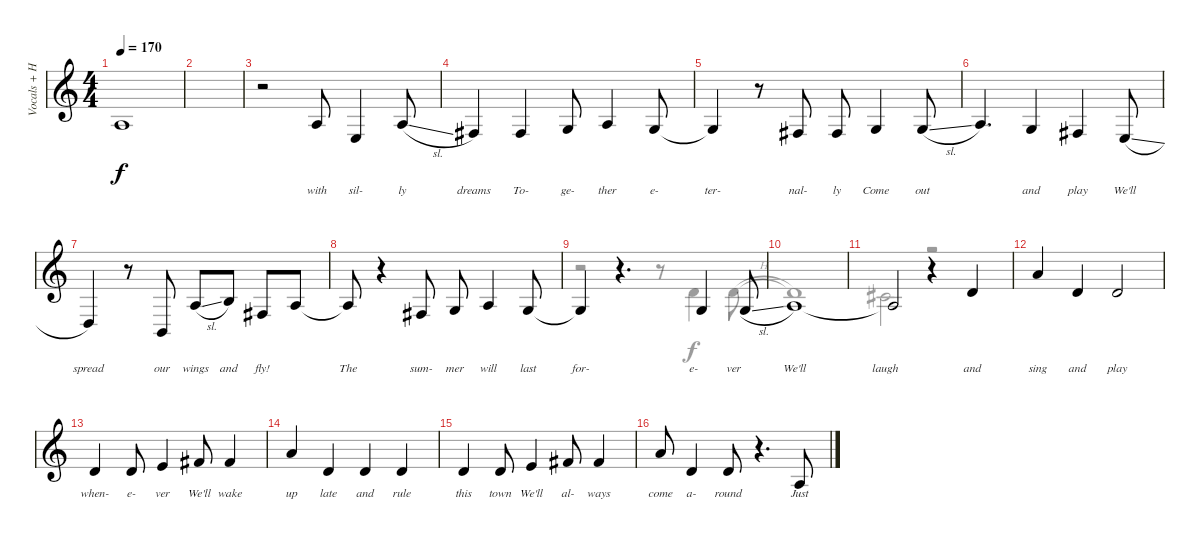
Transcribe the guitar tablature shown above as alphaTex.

\track ("Vocals + Harmonies" "Vocals + H") {instrument shanai}
\staff {score}
\tuning (E4 B3 G3 D3 A2 E2) {hide}
\voice
\ts (4 4)
\tempo 170
\clef g2
\ks c
7.4{t}.1{lyrics (0 "") lyrics (1 "") lyrics (2 "") lyrics (3 "") lyrics (4 "") dy f} |
|
r.2 2.3.8{lyrics (0 "with") lyrics (1 "") lyrics (2 "") lyrics (3 "") lyrics (4 "")} 2.4.4{lyrics (0 "sil-") lyrics (1 "") lyrics (2 "") lyrics (3 "") lyrics (4 "")} 7.4{sl}.8{lyrics (0 "ly") lyrics (1 "") lyrics (2 "") lyrics (3 "") lyrics (4 "")} |
4.4.4{lyrics (0 "dreams") lyrics (1 "") lyrics (2 "") lyrics (3 "") lyrics (4 "")} 4.4.4{lyrics (0 "To-") lyrics (1 "") lyrics (2 "") lyrics (3 "") lyrics (4 "")} 5.4.8{lyrics (0 "ge-") lyrics (1 "") lyrics (2 "") lyrics (3 "") lyrics (4 "")} 7.4.4{lyrics (0 "ther") lyrics (1 "") lyrics (2 "") lyrics (3 "") lyrics (4 "")} 5.4.8{lyrics (0 "e-") lyrics (1 "") lyrics (2 "") lyrics (3 "") lyrics (4 "")} |
5.4{t}.4{lyrics (0 "ter-") lyrics (1 "") lyrics (2 "") lyrics (3 "") lyrics (4 "")} r.8 4.4.8{lyrics (0 "nal-") lyrics (1 "") lyrics (2 "") lyrics (3 "") lyrics (4 "")} 4.4.8{lyrics (0 "ly") lyrics (1 "") lyrics (2 "") lyrics (3 "") lyrics (4 "")} 5.4.4{lyrics (0 "Come") lyrics (1 "") lyrics (2 "") lyrics (3 "") lyrics (4 "")} 5.4{sl}.8{lyrics (0 "out") lyrics (1 "") lyrics (2 "") lyrics (3 "") lyrics (4 "")} |
7.4.4{d lyrics (0 "") lyrics (1 "") lyrics (2 "") lyrics (3 "") lyrics (4 "")} 5.4.4{lyrics (0 "and") lyrics (1 "") lyrics (2 "") lyrics (3 "") lyrics (4 "")} 4.4.4{lyrics (0 "play") lyrics (1 "") lyrics (2 "") lyrics (3 "") lyrics (4 "")} 2.4{sl}.8{lyrics (0 "We'll") lyrics (1 "") lyrics (2 "") lyrics (3 "") lyrics (4 "")} |
0.4.4{lyrics (0 "spread") lyrics (1 "") lyrics (2 "") lyrics (3 "") lyrics (4 "")} r.8 2.5.8{lyrics (0 "our") lyrics (1 "") lyrics (2 "") lyrics (3 "") lyrics (4 "")} 7.4{sl}.8{lyrics (0 "wings") lyrics (1 "") lyrics (2 "") lyrics (3 "") lyrics (4 "")} 9.4.8{lyrics (0 "and") lyrics (1 "") lyrics (2 "") lyrics (3 "") lyrics (4 "")} 4.4.8{lyrics (0 "fly!") lyrics (1 "") lyrics (2 "") lyrics (3 "") lyrics (4 "")} 7.4.8{lyrics (0 "") lyrics (1 "") lyrics (2 "") lyrics (3 "") lyrics (4 "")} |
7.4{t}.8{lyrics (0 "The") lyrics (1 "") lyrics (2 "") lyrics (3 "") lyrics (4 "")} r.4 4.4.8{lyrics (0 "sum-") lyrics (1 "") lyrics (2 "") lyrics (3 "") lyrics (4 "")} 5.4.8{lyrics (0 "mer") lyrics (1 "") lyrics (2 "") lyrics (3 "") lyrics (4 "")} 7.4.4{lyrics (0 "will") lyrics (1 "") lyrics (2 "") lyrics (3 "") lyrics (4 "")} 5.4.8{lyrics (0 "last") lyrics (1 "") lyrics (2 "") lyrics (3 "") lyrics (4 "")} |
5.4{t}.4{lyrics (0 "for-") lyrics (1 "") lyrics (2 "") lyrics (3 "") lyrics (4 "")} r.4{d} 5.4.4{lyrics (0 "e-") lyrics (1 "") lyrics (2 "") lyrics (3 "") lyrics (4 "")} 5.4{sl}.8{lyrics (0 "ver") lyrics (1 "") lyrics (2 "") lyrics (3 "") lyrics (4 "")} |
7.4.1{lyrics (0 "We'll") lyrics (1 "") lyrics (2 "") lyrics (3 "") lyrics (4 "")} |
7.4{t}.2{lyrics (0 "laugh") lyrics (1 "") lyrics (2 "") lyrics (3 "") lyrics (4 "")} r.4 3.2.4{lyrics (0 "and") lyrics (1 "") lyrics (2 "") lyrics (3 "") lyrics (4 "")} |
5.1.4{lyrics (0 "sing") lyrics (1 "") lyrics (2 "") lyrics (3 "") lyrics (4 "")} 3.2.4{lyrics (0 "and") lyrics (1 "") lyrics (2 "") lyrics (3 "") lyrics (4 "")} 3.2.2{lyrics (0 "play") lyrics (1 "") lyrics (2 "") lyrics (3 "") lyrics (4 "")} |
3.2.4{lyrics (0 "when-") lyrics (1 "") lyrics (2 "") lyrics (3 "") lyrics (4 "")} 3.2.8{lyrics (0 "e-") lyrics (1 "") lyrics (2 "") lyrics (3 "") lyrics (4 "")} 5.2.4{lyrics (0 "ver") lyrics (1 "") lyrics (2 "") lyrics (3 "") lyrics (4 "")} 7.2.8{lyrics (0 "We'll") lyrics (1 "") lyrics (2 "") lyrics (3 "") lyrics (4 "")} 7.2.4{lyrics (0 "wake") lyrics (1 "") lyrics (2 "") lyrics (3 "") lyrics (4 "")} |
5.1.4{lyrics (0 "up") lyrics (1 "") lyrics (2 "") lyrics (3 "") lyrics (4 "")} 3.2.4{lyrics (0 "late") lyrics (1 "") lyrics (2 "") lyrics (3 "") lyrics (4 "")} 3.2.4{lyrics (0 "and") lyrics (1 "") lyrics (2 "") lyrics (3 "") lyrics (4 "")} 3.2.4{lyrics (0 "rule") lyrics (1 "") lyrics (2 "") lyrics (3 "") lyrics (4 "")} |
3.2.4{lyrics (0 "this") lyrics (1 "") lyrics (2 "") lyrics (3 "") lyrics (4 "")} 3.2.8{lyrics (0 "town") lyrics (1 "") lyrics (2 "") lyrics (3 "") lyrics (4 "")} 5.2.4{lyrics (0 "We'll") lyrics (1 "") lyrics (2 "") lyrics (3 "") lyrics (4 "")} 7.2.8{lyrics (0 "al-") lyrics (1 "") lyrics (2 "") lyrics (3 "") lyrics (4 "")} 7.2.4{lyrics (0 "ways") lyrics (1 "") lyrics (2 "") lyrics (3 "") lyrics (4 "")} |
5.1.8{lyrics (0 "come") lyrics (1 "") lyrics (2 "") lyrics (3 "") lyrics (4 "")} 3.2.4{lyrics (0 "a-") lyrics (1 "") lyrics (2 "") lyrics (3 "") lyrics (4 "")} 3.2.8{lyrics (0 "round") lyrics (1 "") lyrics (2 "") lyrics (3 "") lyrics (4 "")} r.4{d} 2.3.8{lyrics (0 "Just") lyrics (1 "") lyrics (2 "") lyrics (3 "") lyrics (4 "")}
\voice
\clef g2
\ottava regular
\simile none
\ks c
|
|
|
|
|
|
|
|
r.2 r.8 7.3.4 7.3{h}.8 |
7.3{t}.1 |
6.3.2 r.2 |
|
|
|
|
